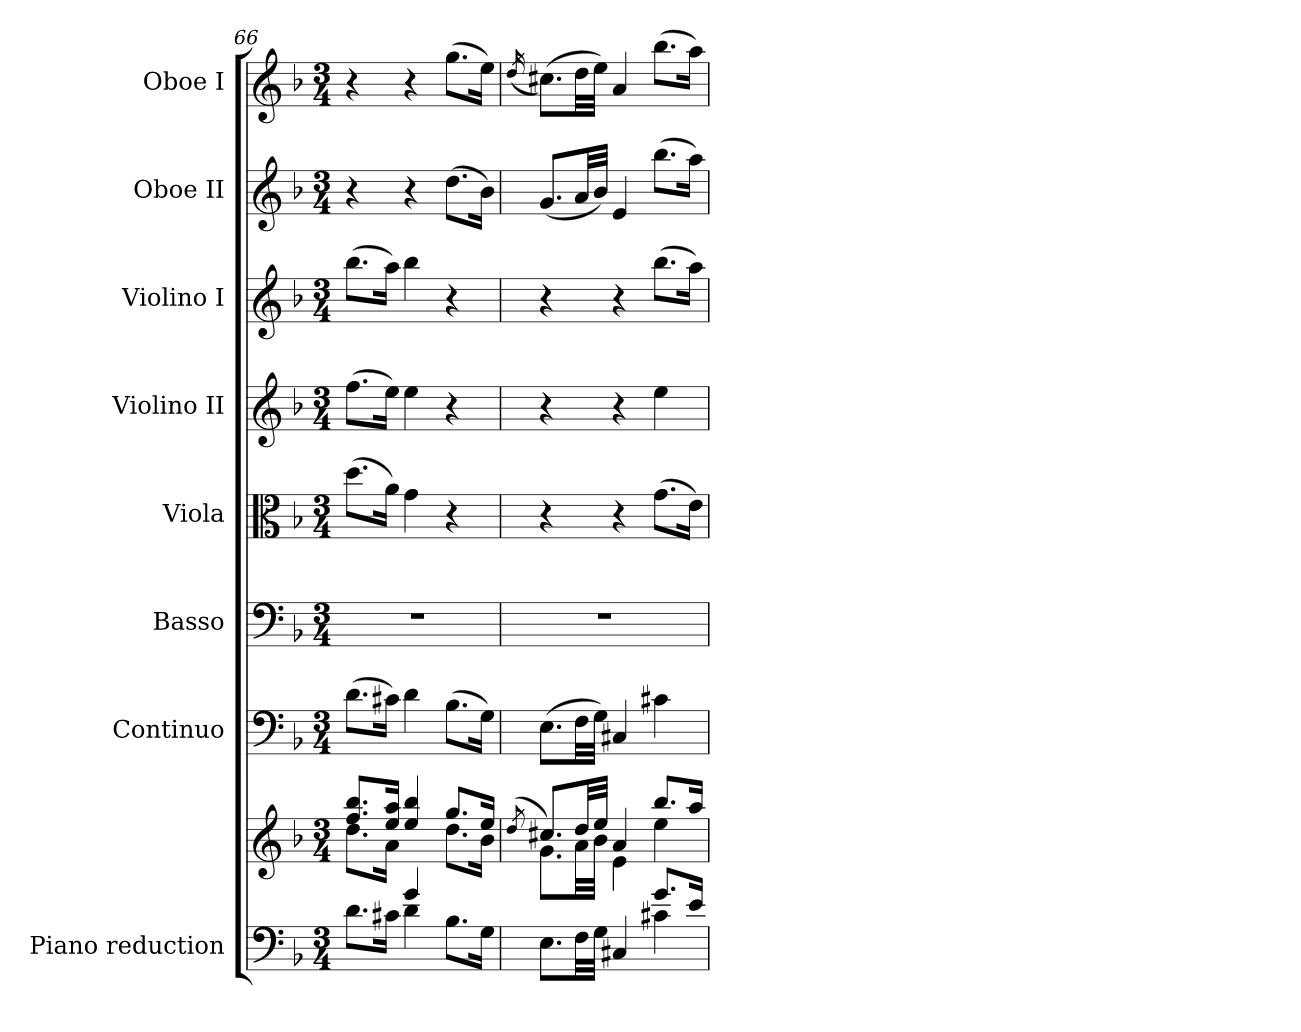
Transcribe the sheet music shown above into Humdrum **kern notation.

**kern	**kern	**kern	**kern	**kern	**kern	**kern	**kern	**kern
*part8	*part8	*part7	*part6	*part5	*part4	*part3	*part2	*part1
*staff9	*staff8	*staff7	*staff6	*staff5	*staff4	*staff3	*staff2	*staff1
*I"Piano reduction	*	*I"Continuo	*I"Basso	*I"Viola	*I"Violino II	*I"Violino I	*I"Oboe II	*I"Oboe I
*I'Pno	*	*	*	*	*	*	*I'Ob	*I'Ob
*clefF4	*clefG2	*clefF4	*clefF4	*clefC3	*clefG2	*clefG2	*clefG2	*clefG2
*k[b-]	*k[b-]	*k[b-]	*k[b-]	*k[b-]	*k[b-]	*k[b-]	*k[b-]	*k[b-]
*M3/4	*M3/4	*M3/4	*M3/4	*M3/4	*M3/4	*M3/4	*M3/4	*M3/4
=66	=66	=66	=66	=66	=66	=66	=66	=66
*^	*^	*	*	*	*	*	*	*
4ryy	8.d\L	8.ff/ 8.bb-/L	8.dd\L	(>8.d\L	2.r	(>8.dd\L	(>8.ff\L	(>8.bb-\L	4r	4r
.	16c#X\Jk	16ee/ 16aa/Jk	16a\Jk	16c#X\Jk)	.	16a\Jk)	16ee\Jk)	16aa\Jk)	.	.
4g/	4d\	4ee/ 4bb-/	4ryy	4d\	.	4g\	4ee\	4bb-\	4r	4r
4ryy	8.B-\L	8.gg/L	8.dd\L	(>8.B-\L	.	4r	4r	4r	(>8.dd\L	(>8.gg\L
.	16G\Jk	16ee/Jk	16b-\Jk	16G\Jk)	.	.	.	.	16b-\Jk)	16ee\Jk)
=67	=67	=67	=67	=67	=67	=67	=67	=67	=67	=67
.	.	(<8qdd/	.	.	.	.	.	.	.	(<16qdd/
4ryy	8.E\L	8.cc#X/L)	8.g\L	(>8.E\L	2.r	4r	4r	4r	(<8.g/L	(>8.cc#X\L)
.	32F\LL	32dd/LL	32a\LL	32F\LL	.	.	.	.	32a/LL	32dd\LL
.	32G\JJJ	32ee/JJJ	32b-\JJJ	32G\JJJ)	.	.	.	.	32b-/JJJ)	32ee\JJJ)
4C#X/	4ryy	4a/	4e\	4C#X/	.	4r	4r	4r	4e/	4a/
8.g/L	4c#X\	8.bb-/L	4ee\	4c#X\	.	(>8.g\L	4ee\	(>8.bb-\L	(>8.bb-\L	(>8.bb-\L
16e/Jk	.	16aa/Jk	.	.	.	16e\Jk)	.	16aa\Jk)	16aa\Jk)	16aa\Jk)
*v	*v	*	*	*	*	*	*	*	*	*
*	*v	*v	*	*	*	*	*	*	*
=	=	=	=	=	=	=	=	=
*-	*-	*-	*-	*-	*-	*-	*-	*-
